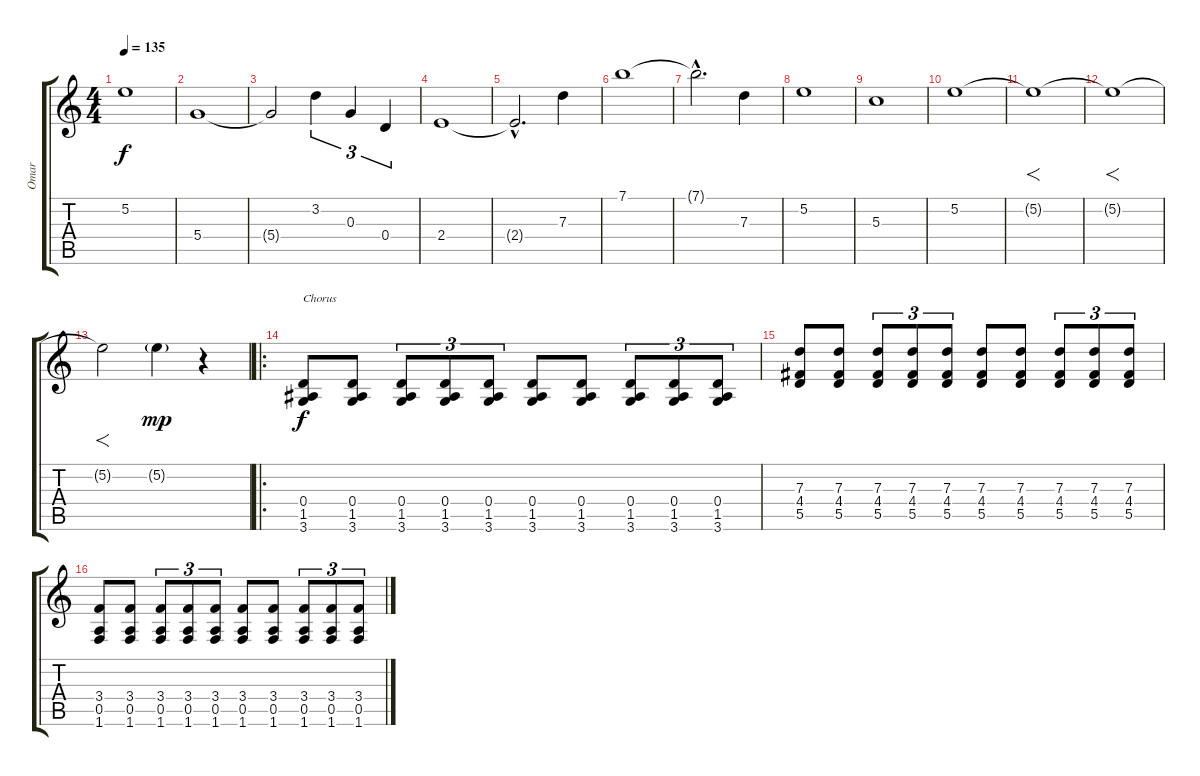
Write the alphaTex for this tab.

\track ("Omar" "Omar") {instrument overdrivenguitar}
\staff {score tabs}
\tuning (E4 B3 G3 D3 A2 E2) {hide}
\ts (4 4)
\tempo 135
\clef g2
\ks c
5.2{t}.1{dy f} |
5.4.1 |
5.4{t}.2 3.2.4{tu (3 2)} 0.3.4{tu (3 2)} 0.4.4{tu (3 2)} |
2.4.1 |
2.4{hac t}.2{d} 7.3.4 |
7.1.1 |
7.1{hac t}.2{d} 7.3.4 |
5.2.1 |
5.3.1 |
5.2.1 |
5.2{t}.1{f} |
5.2{t}.1{f} |
5.2{t}.2{f} 5.2{g}.4{dy mp} r.4 |
\ro
(0.4 1.5 3.6).8{txt "Chorus" dy f} (0.4 1.5 3.6).8 (0.4 1.5 3.6).8{tu (3 2)} (0.4 1.5 3.6).8{tu (3 2)} (0.4 1.5 3.6).8{tu (3 2)} (0.4 1.5 3.6).8 (0.4 1.5 3.6).8 (0.4 1.5 3.6).8{tu (3 2)} (0.4 1.5 3.6).8{tu (3 2)} (0.4 1.5 3.6).8{tu (3 2)} |
(7.3 4.4 5.5).8 (7.3 4.4 5.5).8 (7.3 4.4 5.5).8{tu (3 2)} (7.3 4.4 5.5).8{tu (3 2)} (7.3 4.4 5.5).8{tu (3 2)} (7.3 4.4 5.5).8 (7.3 4.4 5.5).8 (7.3 4.4 5.5).8{tu (3 2)} (7.3 4.4 5.5).8{tu (3 2)} (7.3 4.4 5.5).8{tu (3 2)} |
(3.4 0.5 1.6).8 (3.4 0.5 1.6).8 (3.4 0.5 1.6).8{tu (3 2)} (3.4 0.5 1.6).8{tu (3 2)} (3.4 0.5 1.6).8{tu (3 2)} (3.4 0.5 1.6).8 (3.4 0.5 1.6).8 (3.4 0.5 1.6).8{tu (3 2)} (3.4 0.5 1.6).8{tu (3 2)} (3.4 0.5 1.6).8{tu (3 2)}
